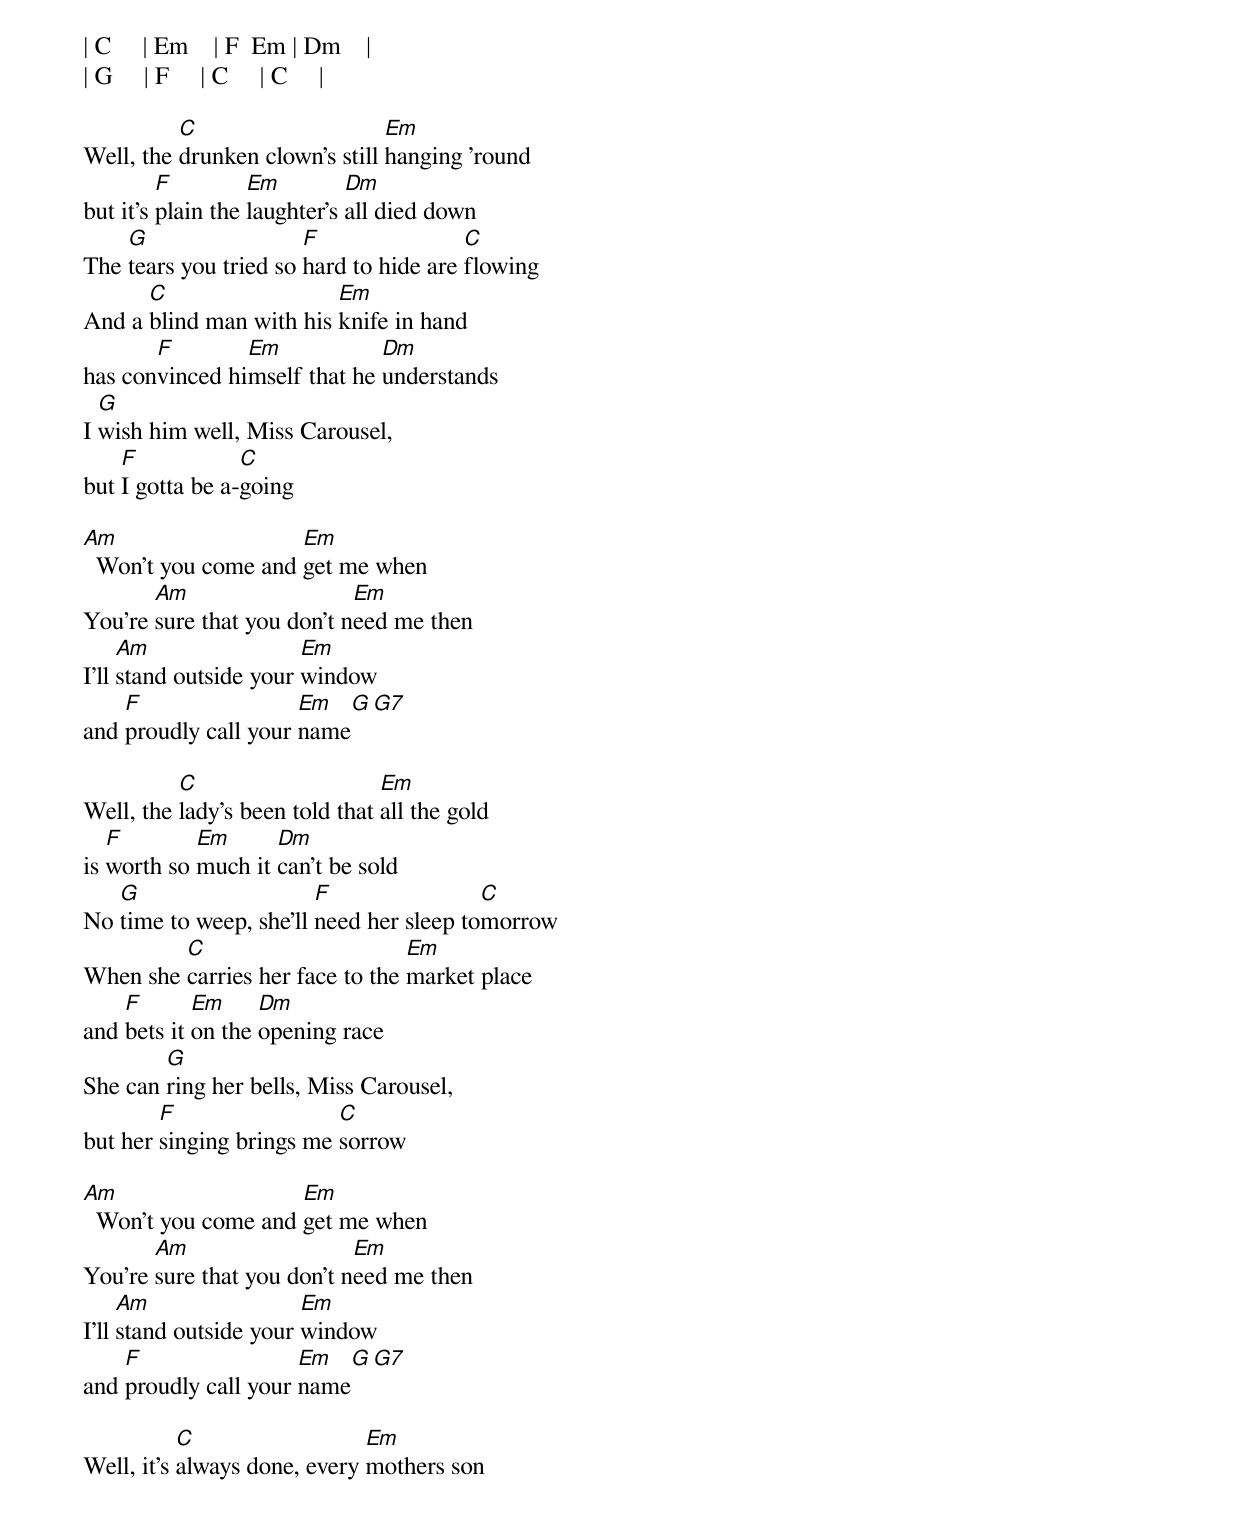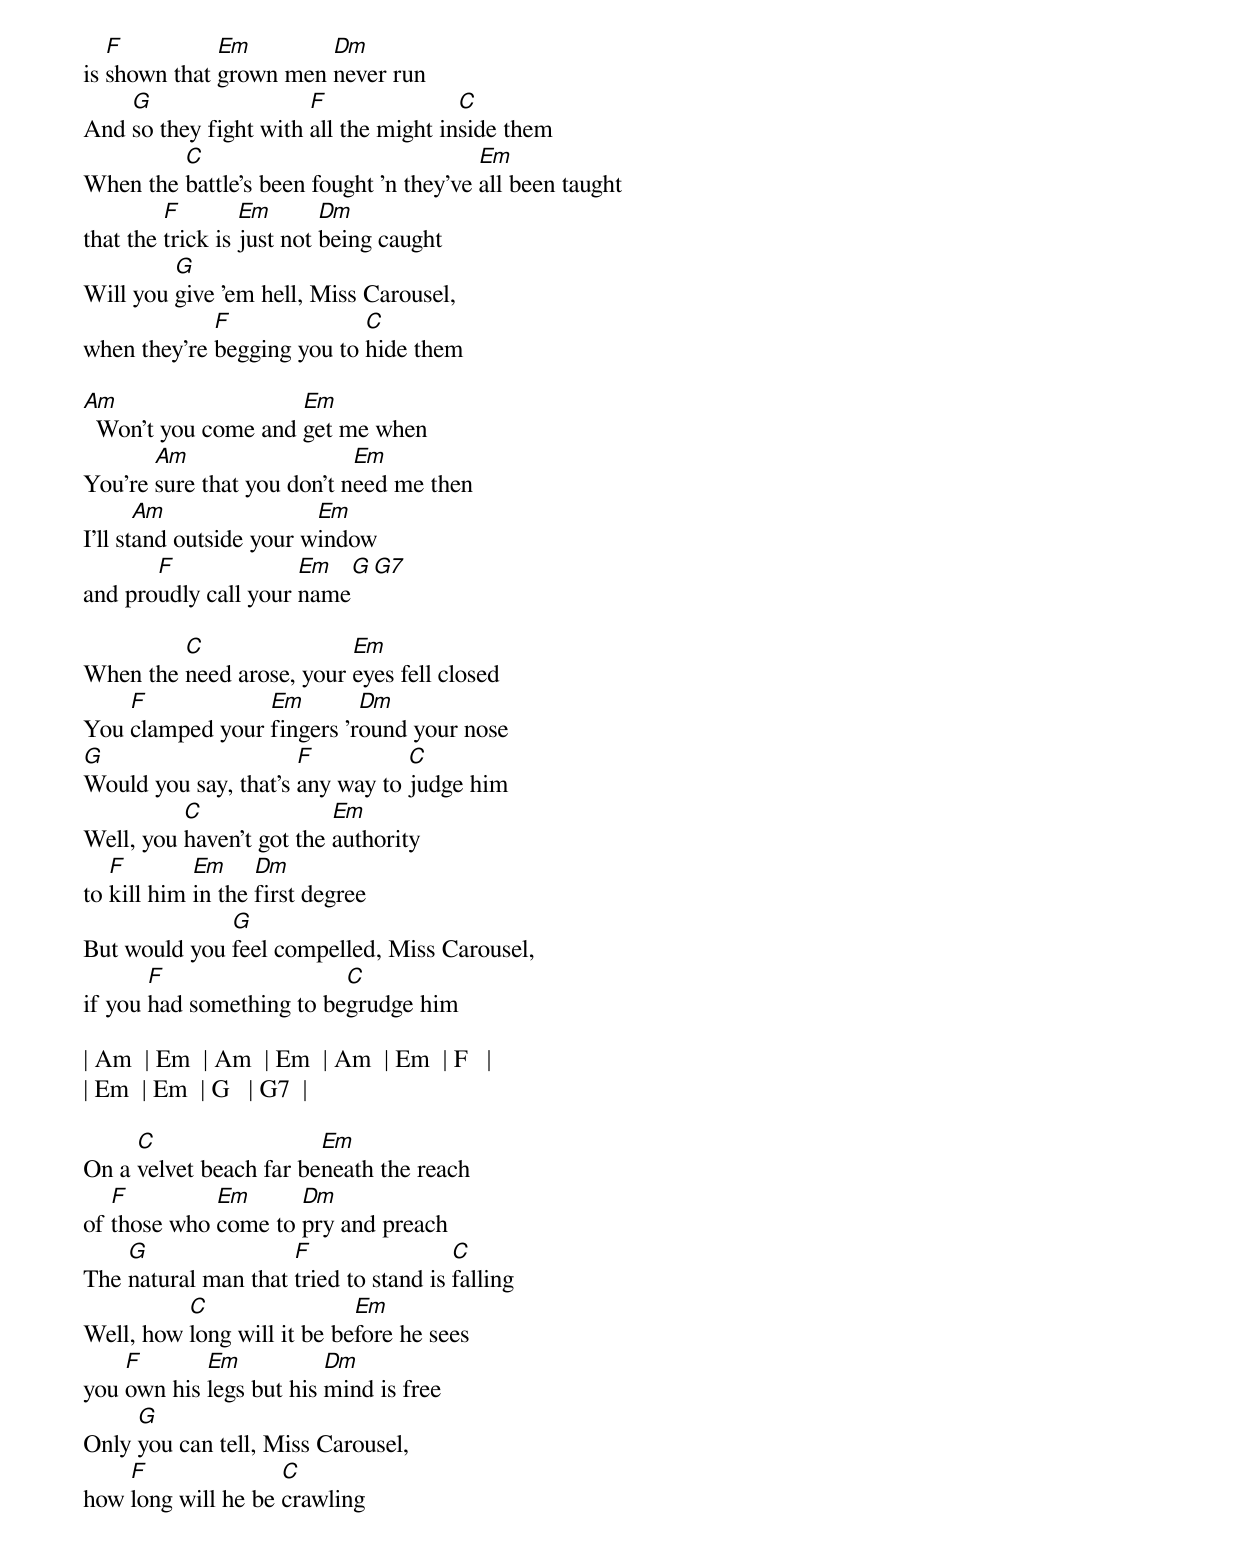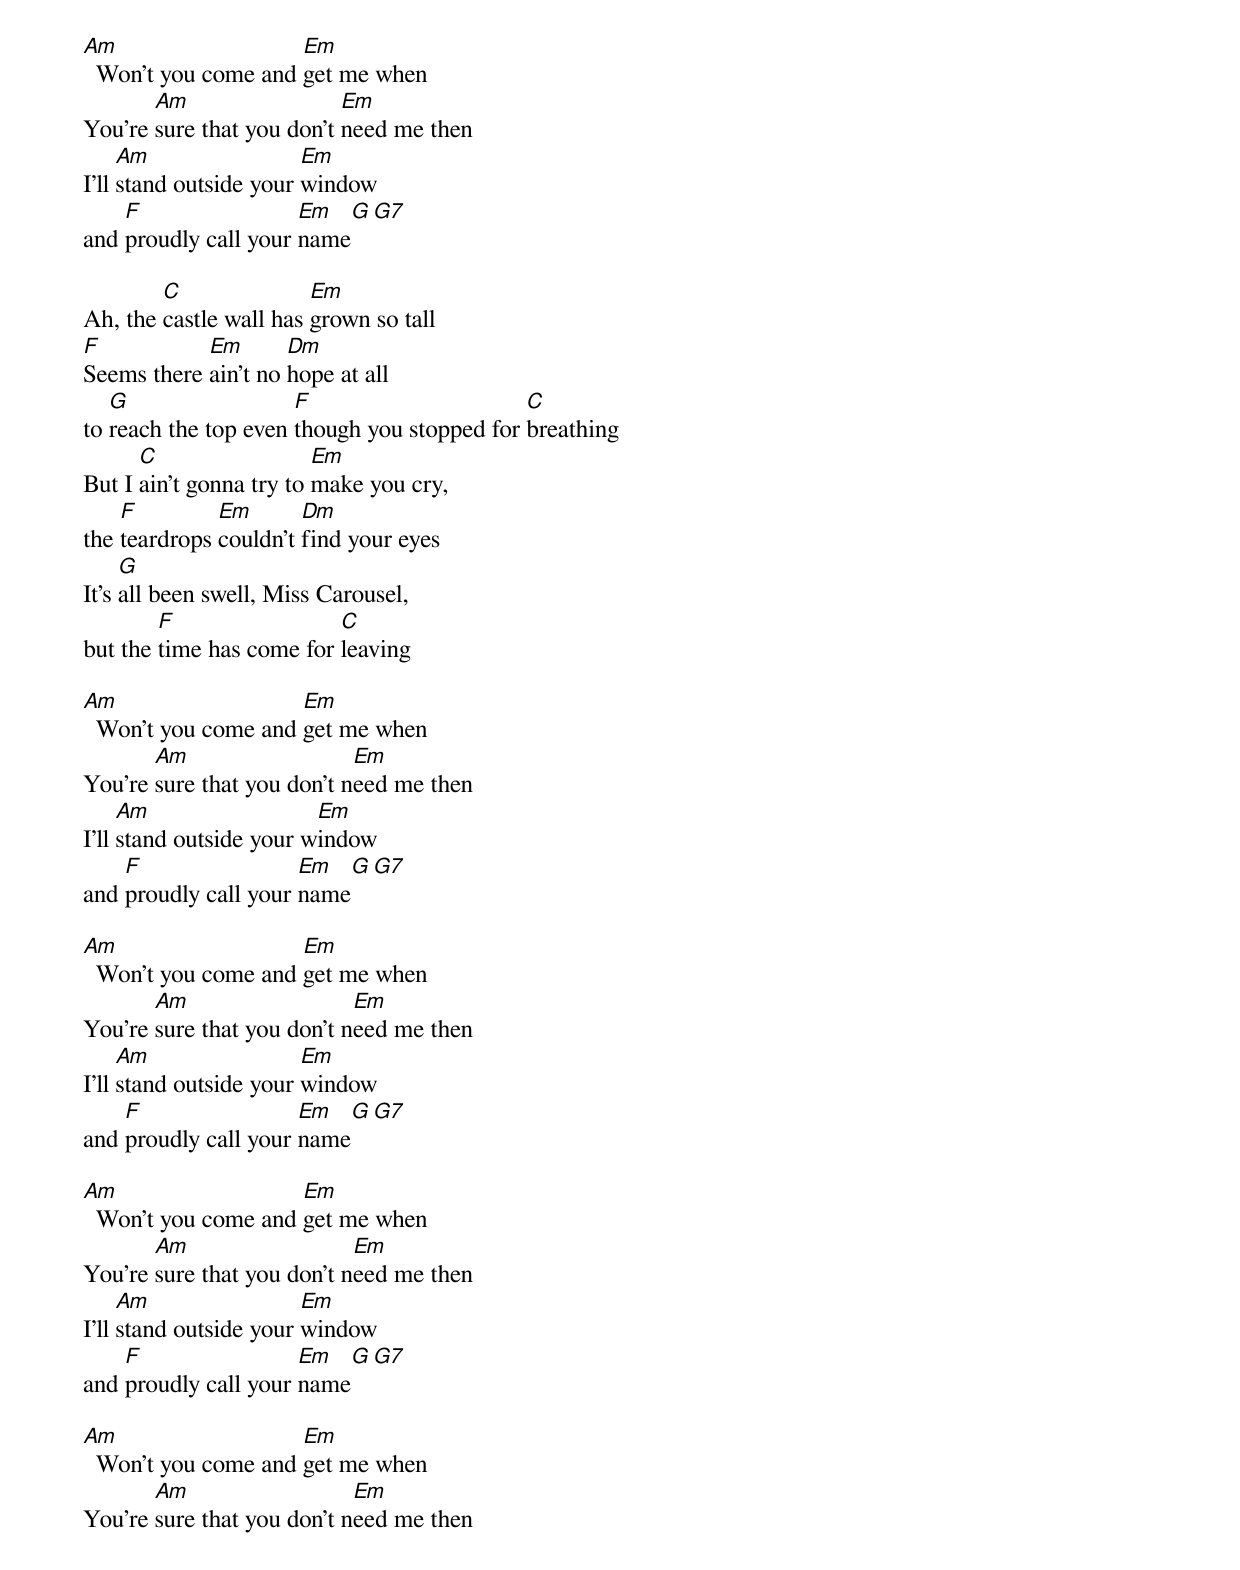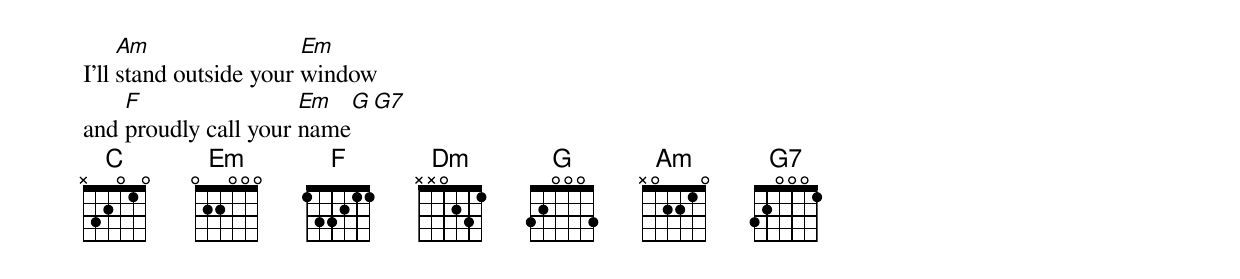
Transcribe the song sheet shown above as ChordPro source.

| C     | Em    | F  Em | Dm    |
| G     | F     | C     | C     |

Well, the [C]drunken clown's still [Em]hanging 'round
but it's [F]plain the [Em]laughter's [Dm]all died down
The [G]tears you tried so [F]hard to hide are [C]flowing
And a [C]blind man with his [Em]knife in hand
has con[F]vinced hi[Em]mself that he [Dm]understands
I [G]wish him well, Miss Carousel,
but [F]I gotta be a-[C]going

[Am]  Won't you come and [Em]get me when
You're [Am]sure that you don't n[Em]eed me then
I'll [Am]stand outside your [Em]window
and [F]proudly call your [Em]name[G][G7]

Well, the [C]lady's been told that [Em]all the gold
is [F]worth so [Em]much it [Dm]can't be sold
No [G]time to weep, she'll [F]need her sleep to[C]morrow
When she [C]carries her face to the [Em]market place
and [F]bets it [Em]on the [Dm]opening race
She can [G]ring her bells, Miss Carousel,
but her [F]singing brings me [C]sorrow

[Am]  Won't you come and [Em]get me when
You're [Am]sure that you don't n[Em]eed me then
I'll [Am]stand outside your [Em]window
and [F]proudly call your [Em]name[G][G7]

Well, it's [C]always done, every [Em]mothers son
is [F]shown that [Em]grown men [Dm]never run
And [G]so they fight with [F]all the might in[C]side them
When the [C]battle's been fought 'n they've [Em]all been taught
that the [F]trick is [Em]just not [Dm]being caught
Will you [G]give 'em hell, Miss Carousel,
when they're [F]begging you to [C]hide them

[Am]  Won't you come and [Em]get me when
You're [Am]sure that you don't n[Em]eed me then
I'll st[Am]and outside your w[Em]indow
and pro[F]udly call your [Em]name[G][G7]

When the [C]need arose, your [Em]eyes fell closed
You [F]clamped your [Em]fingers 'r[Dm]ound your nose
[G]Would you say, that's [F]any way to [C]judge him
Well, you [C]haven't got the [Em]authority
to [F]kill him [Em]in the [Dm]first degree
But would you [G]feel compelled, Miss Carousel,
if you [F]had something to be[C]grudge him

| Am  | Em  | Am  | Em  | Am  | Em  | F   |
| Em  | Em  | G   | G7  |

On a [C]velvet beach far be[Em]neath the reach
of [F]those who [Em]come to [Dm]pry and preach
The [G]natural man that [F]tried to stand is [C]falling
Well, how [C]long will it be be[Em]fore he sees
you [F]own his [Em]legs but his [Dm]mind is free
Only [G]you can tell, Miss Carousel,
how [F]long will he be [C]crawling

[Am]  Won't you come and [Em]get me when
You're [Am]sure that you don't [Em]need me then
I'll [Am]stand outside your [Em]window
and [F]proudly call your [Em]name[G][G7]

Ah, the [C]castle wall has [Em]grown so tall
[F]Seems there [Em]ain't no [Dm]hope at all
to [G]reach the top even [F]though you stopped for [C]breathing
But I [C]ain't gonna try to [Em]make you cry,
the [F]teardrops [Em]couldn't [Dm]find your eyes
It's [G]all been swell, Miss Carousel,
but the [F]time has come for [C]leaving

[Am]  Won't you come and [Em]get me when
You're [Am]sure that you don't n[Em]eed me then
I'll [Am]stand outside your w[Em]indow
and [F]proudly call your [Em]name[G][G7]

[Am]  Won't you come and [Em]get me when
You're [Am]sure that you don't n[Em]eed me then
I'll [Am]stand outside your [Em]window
and [F]proudly call your [Em]name[G][G7]

[Am]  Won't you come and [Em]get me when
You're [Am]sure that you don't n[Em]eed me then
I'll [Am]stand outside your [Em]window
and [F]proudly call your [Em]name[G][G7]

[Am]  Won't you come and [Em]get me when
You're [Am]sure that you don't n[Em]eed me then
I'll [Am]stand outside your [Em]window
and [F]proudly call your [Em]name[G][G7]
